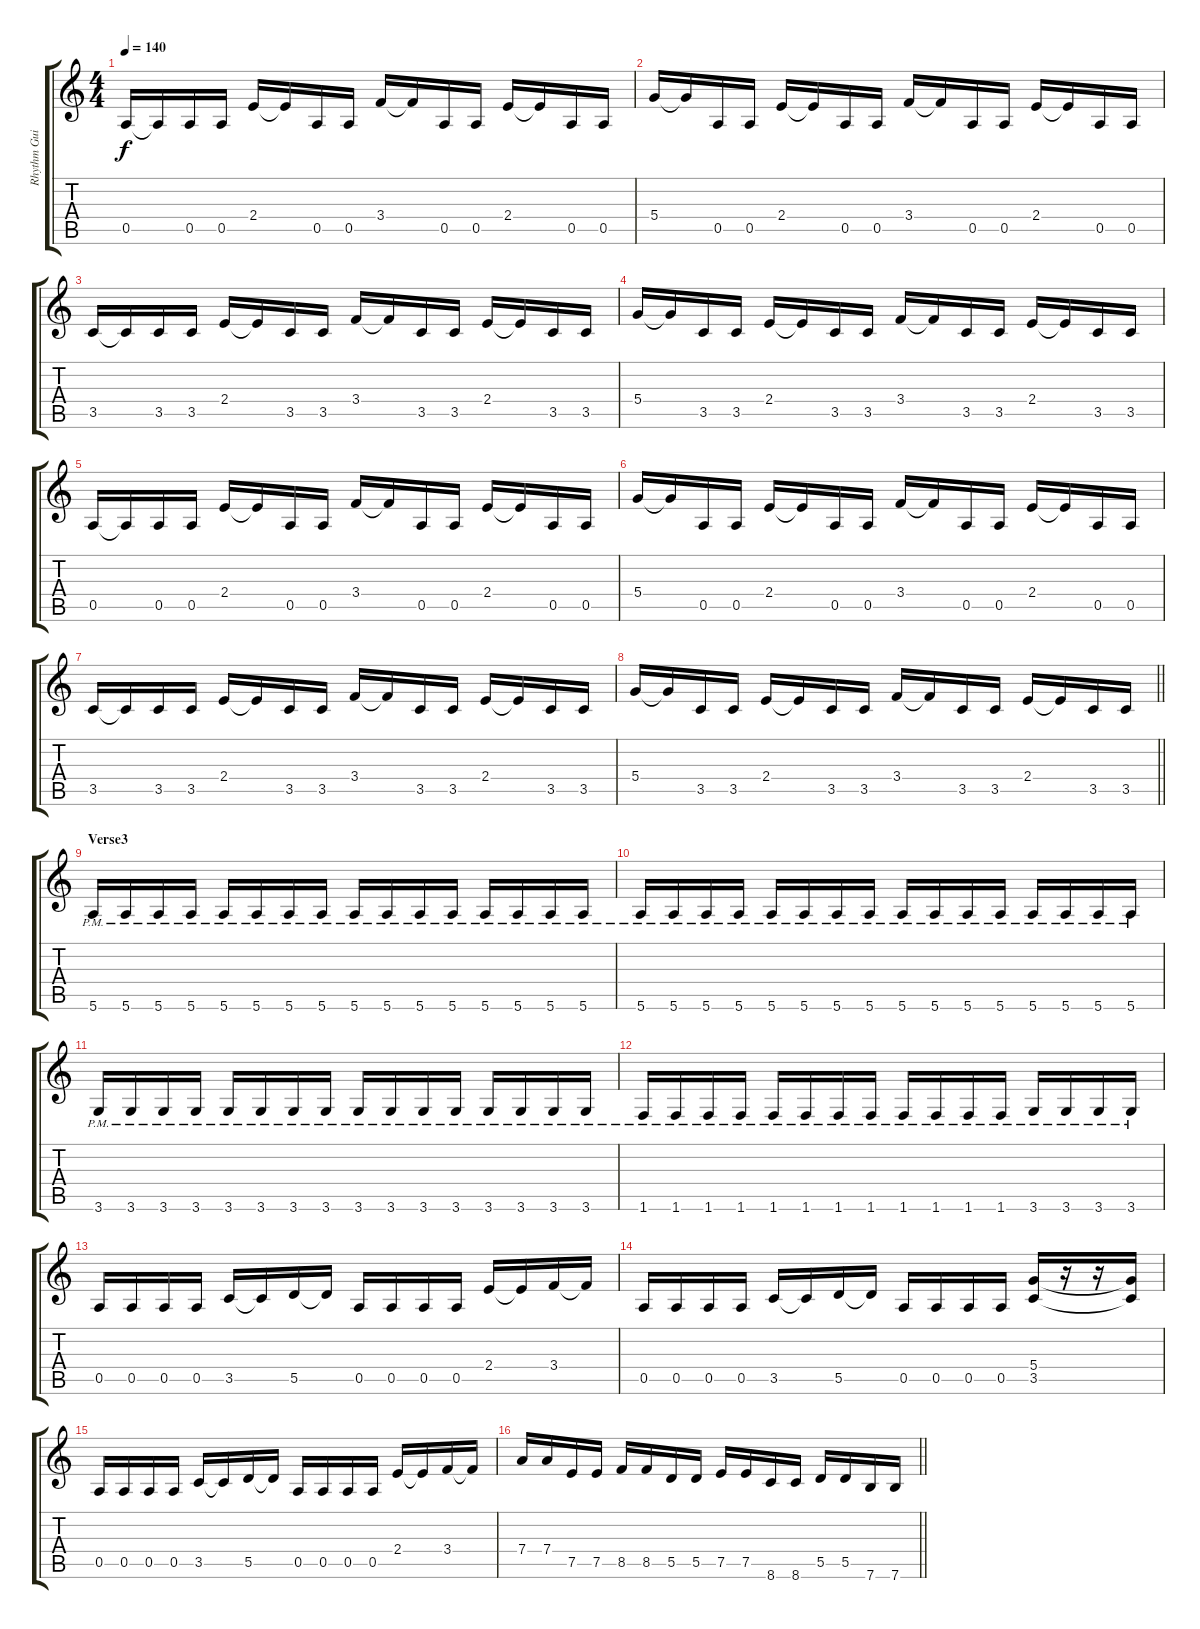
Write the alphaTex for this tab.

\track ("Rhythm Guitar" "Rhythm Gui") {instrument distortionguitar}
\staff {score tabs}
\tuning (E4 B3 G3 D3 A2 E2) {hide}
\ts (4 4)
\tempo 140
\clef g2
\ks c
0.5.16{dy f} 0.5{t}.16 0.5.16 0.5.16 2.4.16 2.4{t}.16 0.5.16 0.5.16 3.4.16 3.4{t}.16 0.5.16 0.5.16 2.4.16 2.4{t}.16 0.5.16 0.5.16 |
5.4.16 5.4{t}.16 0.5.16 0.5.16 2.4.16 2.4{t}.16 0.5.16 0.5.16 3.4.16 3.4{t}.16 0.5.16 0.5.16 2.4.16 2.4{t}.16 0.5.16 0.5.16 |
3.5.16 3.5{t}.16 3.5.16 3.5.16 2.4.16 2.4{t}.16 3.5.16 3.5.16 3.4.16 3.4{t}.16 3.5.16 3.5.16 2.4.16 2.4{t}.16 3.5.16 3.5.16 |
5.4.16 5.4{t}.16 3.5.16 3.5.16 2.4.16 2.4{t}.16 3.5.16 3.5.16 3.4.16 3.4{t}.16 3.5.16 3.5.16 2.4.16 2.4{t}.16 3.5.16 3.5.16 |
0.5.16 0.5{t}.16 0.5.16 0.5.16 2.4.16 2.4{t}.16 0.5.16 0.5.16 3.4.16 3.4{t}.16 0.5.16 0.5.16 2.4.16 2.4{t}.16 0.5.16 0.5.16 |
5.4.16 5.4{t}.16 0.5.16 0.5.16 2.4.16 2.4{t}.16 0.5.16 0.5.16 3.4.16 3.4{t}.16 0.5.16 0.5.16 2.4.16 2.4{t}.16 0.5.16 0.5.16 |
3.5.16 3.5{t}.16 3.5.16 3.5.16 2.4.16 2.4{t}.16 3.5.16 3.5.16 3.4.16 3.4{t}.16 3.5.16 3.5.16 2.4.16 2.4{t}.16 3.5.16 3.5.16 |
\barLineRight lightlight
5.4.16 5.4{t}.16 3.5.16 3.5.16 2.4.16 2.4{t}.16 3.5.16 3.5.16 3.4.16 3.4{t}.16 3.5.16 3.5.16 2.4.16 2.4{t}.16 3.5.16 3.5.16 |
\section ("" "Verse3")
5.6{pm}.16 5.6{pm}.16 5.6{pm}.16 5.6{pm}.16 5.6{pm}.16 5.6{pm}.16 5.6{pm}.16 5.6{pm}.16 5.6{pm}.16 5.6{pm}.16 5.6{pm}.16 5.6{pm}.16 5.6{pm}.16 5.6{pm}.16 5.6{pm}.16 5.6{pm}.16 |
5.6{pm}.16 5.6{pm}.16 5.6{pm}.16 5.6{pm}.16 5.6{pm}.16 5.6{pm}.16 5.6{pm}.16 5.6{pm}.16 5.6{pm}.16 5.6{pm}.16 5.6{pm}.16 5.6{pm}.16 5.6{pm}.16 5.6{pm}.16 5.6{pm}.16 5.6{pm}.16 |
3.6{pm}.16 3.6{pm}.16 3.6{pm}.16 3.6{pm}.16 3.6{pm}.16 3.6{pm}.16 3.6{pm}.16 3.6{pm}.16 3.6{pm}.16 3.6{pm}.16 3.6{pm}.16 3.6{pm}.16 3.6{pm}.16 3.6{pm}.16 3.6{pm}.16 3.6{pm}.16 |
1.6{pm}.16 1.6{pm}.16 1.6{pm}.16 1.6{pm}.16 1.6{pm}.16 1.6{pm}.16 1.6{pm}.16 1.6{pm}.16 1.6{pm}.16 1.6{pm}.16 1.6{pm}.16 1.6{pm}.16 3.6{pm}.16 3.6{pm}.16 3.6{pm}.16 3.6{pm}.16 |
0.5.16 0.5.16 0.5.16 0.5.16 3.5.16 3.5{t}.16 5.5.16 5.5{t}.16 0.5.16 0.5.16 0.5.16 0.5.16 2.4.16 2.4{t}.16 3.4.16 3.4{t}.16 |
0.5.16 0.5.16 0.5.16 0.5.16 3.5.16 3.5{t}.16 5.5.16 5.5{t}.16 0.5.16 0.5.16 0.5.16 0.5.16 (5.4 3.5).16 r.16 r.16 (5.4{t} 3.5{t}).16 |
0.5.16 0.5.16 0.5.16 0.5.16 3.5.16 3.5{t}.16 5.5.16 5.5{t}.16 0.5.16 0.5.16 0.5.16 0.5.16 2.4.16 2.4{t}.16 3.4.16 3.4{t}.16 |
\barLineRight lightlight
7.4.16 7.4.16 7.5.16 7.5.16 8.5.16 8.5.16 5.5.16 5.5.16 7.5.16 7.5.16 8.6.16 8.6.16 5.5.16 5.5.16 7.6.16 7.6.16
